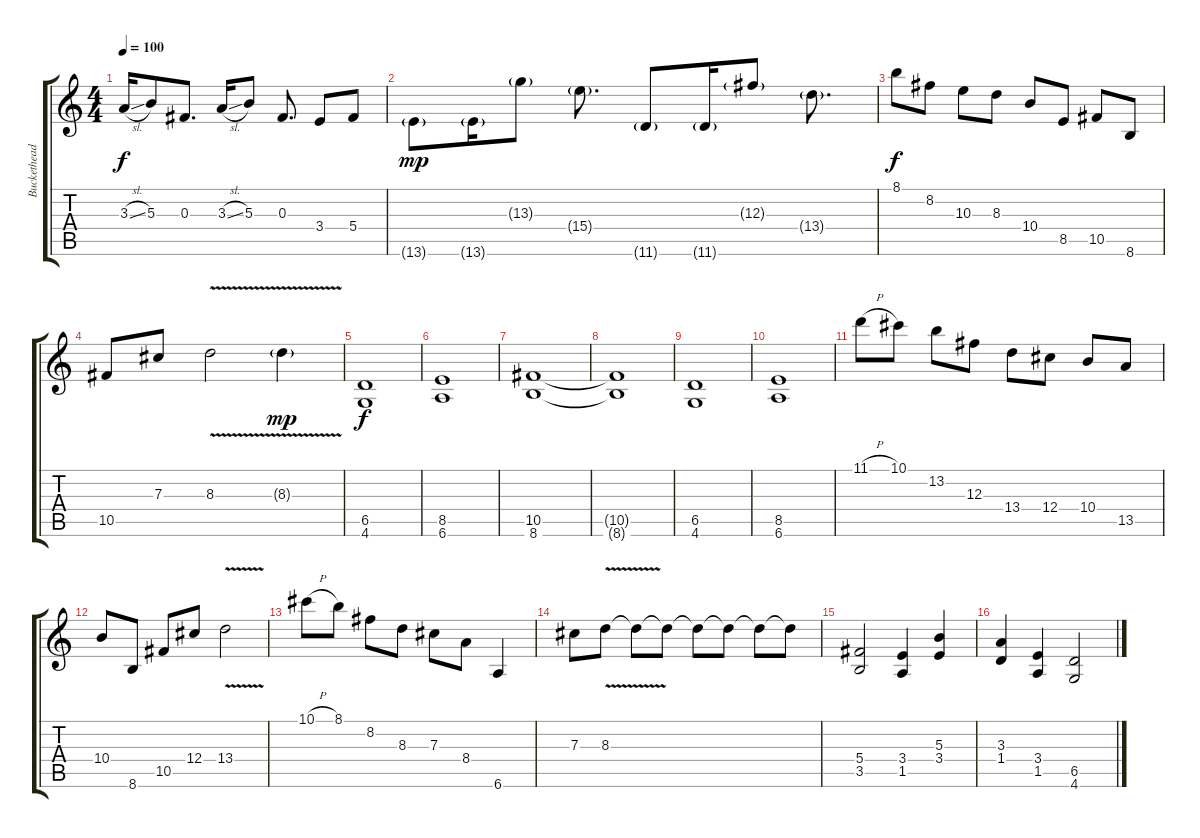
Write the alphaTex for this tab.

\track ("Buckethead (Rythm)" "Buckethead") {instrument distortionguitar}
\staff {score tabs}
\tuning (Eb4 Bb3 Gb3 Db3 Ab2 Eb2) {hide}
\ts (4 4)
\tempo 100
\clef g2
\ks c
3.3{sl}.16{dy f} 5.3.8 0.3.8{d} 3.3{sl}.16 5.3.8 0.3.8{d} 3.4.8 5.4.8 |
13.6{g}.8{dy mp} 13.6{g}.16 13.3{g}.8 15.4{g}.8{d} 11.6{g}.8 11.6{g}.16 12.3{g}.8 13.4{g}.8{d} |
8.1.8{dy f instrument guitarharmonics} 8.2.8 10.3.8 8.3.8 10.4.8 8.5.8 10.5.8 8.6.8 |
10.5.8 7.3.8 8.3{v}.2 8.3{v g}.4{dy mp} |
(6.5 4.6).1{dy f instrument distortionguitar} |
(8.5 6.6).1 |
(10.5 8.6).1 |
(10.5{t} 8.6{t}).1 |
(6.5 4.6).1 |
(8.5 6.6).1 |
11.1{h}.8 10.1.8 13.2.8 12.3.8 13.4.8 12.4.8 10.4.8 13.5.8 |
10.4.8 8.6.8 10.5.8 12.4.8 13.4{v}.2 |
10.1{h}.8 8.1.8 8.2.8 8.3.8 7.3.8 8.4.8 6.6.4 |
7.3.8 8.3{v}.8 8.3{t}.8 8.3{t}.8 8.3{t}.8 8.3{t}.8 8.3{t}.8 8.3{t}.8 |
(5.4 3.5).2 (3.4 1.5).4 (5.3 3.4).4 |
(3.3 1.4).4 (3.4 1.5).4 (6.5 4.6).2
